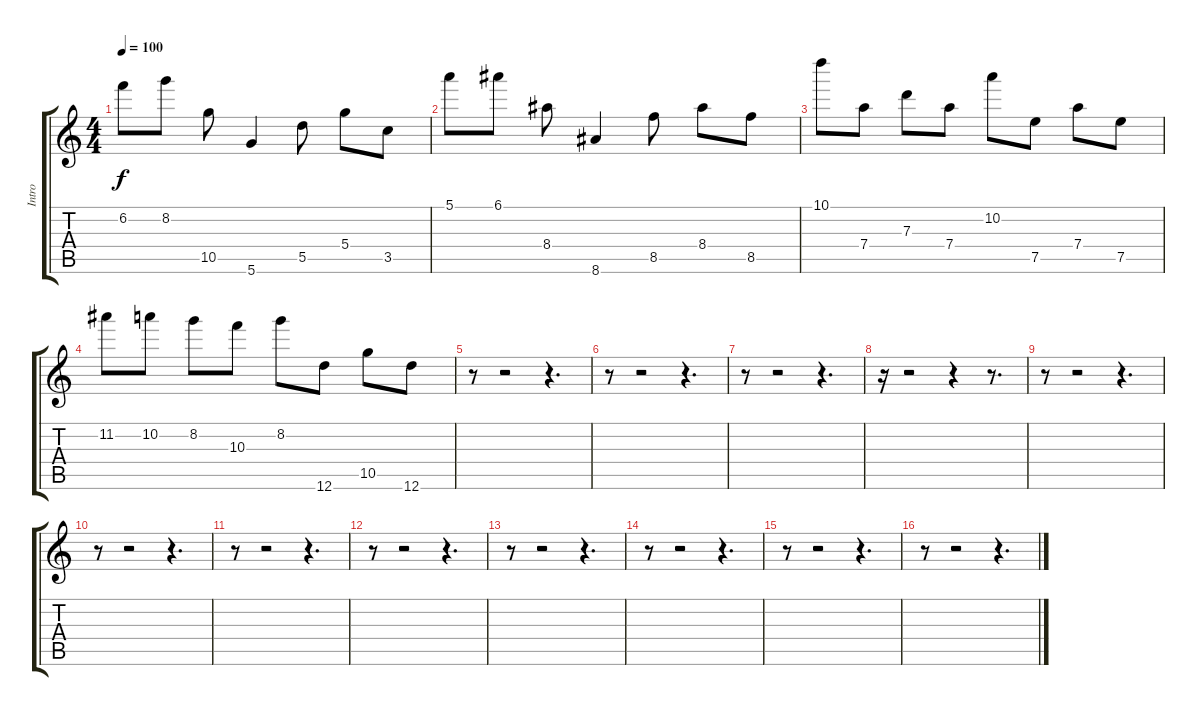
\track ("Intro" "Intro") {solo instrument electricbassfinger}
\staff {score tabs}
\tuning (E5 B4 G4 D4 A3 D3) {hide}
\ts (4 4)
\tempo 100
\clef g2
\ks c
6.2.8{dy f instrument electricbassfinger} 8.2.8 10.5.8 5.6.4 5.5.8 5.4.8 3.5.8 |
5.1.8 6.1.8 8.4.8 8.6.4 8.5.8 8.4.8 8.5.8 |
10.1.8 7.4.8 7.3.8 7.4.8 10.2.8 7.5.8 7.4.8 7.5.8 |
11.2.8 10.2.8 8.2.8 10.3.8 8.2.8 12.6.8 10.5.8 12.6.8 |
r.8 r.2 r.4{d} |
r.8 r.2 r.4{d} |
r.8 r.2 r.4{d} |
r.16 r.2 r.4 r.8{d} |
r.8 r.2 r.4{d} |
r.8 r.2 r.4{d} |
r.8 r.2 r.4{d} |
r.8 r.2 r.4{d} |
r.8 r.2 r.4{d} |
r.8 r.2 r.4{d} |
r.8 r.2 r.4{d} |
r.8 r.2 r.4{d}
